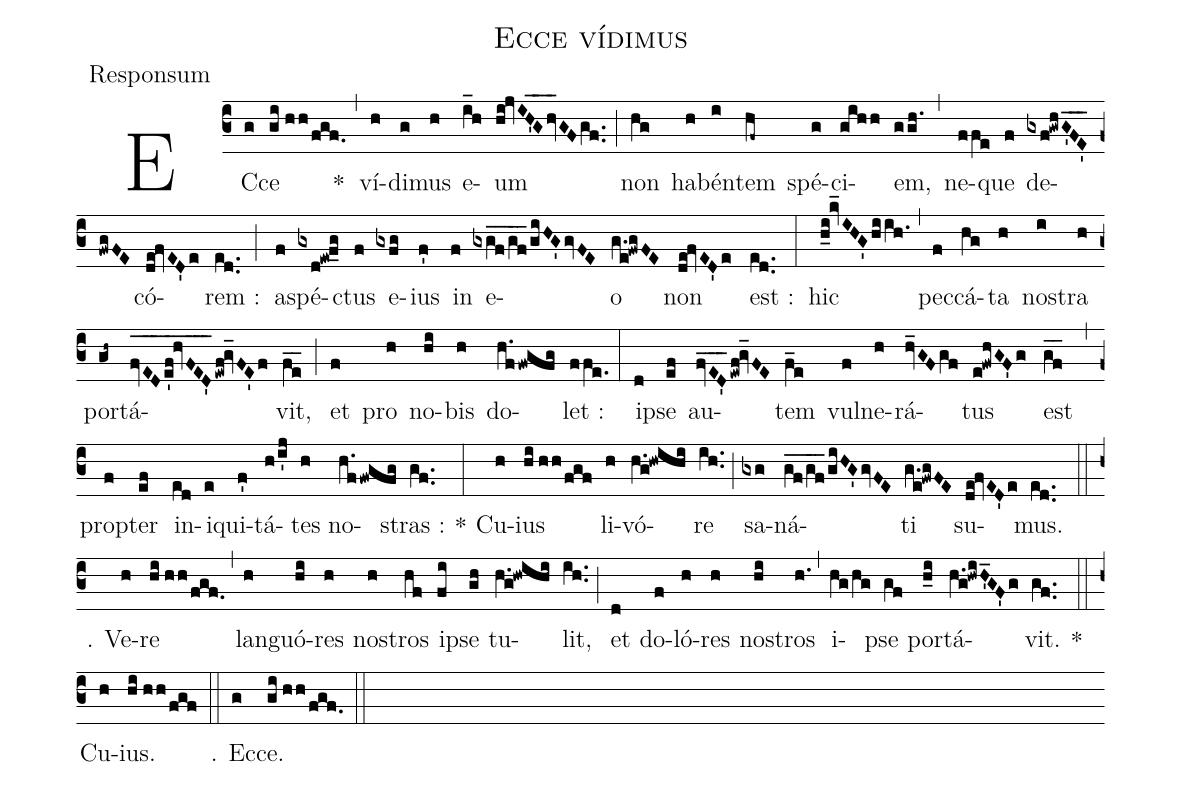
name:Ecce vídimus;
office-part:Responsum;
%%
(c3) EC(g)ce(gi//hh/fgf.) *(,)
ví(h)di(g)mus(h) e(i_h)um(hi!jvIH'_G_hv_GFgf..) (;)
non(hg) ha(h)bén(i)tem(hf~) spé(g)ci(gihh)em,(ggh.) (,)
ne(ffe)que(f) de(gxf!gwhG'_F_E'_fwgFE)có(de!fvED'e)rem :(ed..) (;)
a(f)spé(gxd!ew!f_g)ctus(f) e(gxfg)ius(f') in(f) e(gxgf__/gf__/giHG'gvFE)o(g.e!fwgFE) non(de!fvED'e) est :(ed..) (:)
hic(h_i!kv_IHG'hiih.) (,)
pec(f)cá(hg)ta(h) no(i)stra(h) por(gh~)tá(fvED___e'f_!hvFED'____ewf!gv_FE'f)vit,(fe__) (;)
et(f) pro(h) no(hi)bis(h) do(h.ffwgfg)let :(ffe.) (:)
i(d)pse(ef) au(fvED'___ewf!gv_FE)tem(f_e) vul(f)ne(h)rá(hv_GFgf)tus(e!fwhGF'g) est(gf__) (,)
pro(f)pter (ef) in(ed)i(e)qui(f')tá(h/i'j)tes(h) no(h.ffwgfg)stras :(gf..) *(:)
Cu(h)ius(hi//hh/fgf) li(h)vó(h.g!hwihi)re(ih..) (;)
sa(gxg)ná(gf__/gf__/giHG'gvFE)ti(g.e!fwgFE) su(de!fvED'e)mus.(ed..) (::)

℣. Ve(h)re(hi//hh/fgf.) (,)
lan(h)guó(hi)res(h) no(h)stros(hf) i(fi)pse(gh) tu(h.g!hwihi)lit,(ih..) (;)
et(d) do(f)ló(h)res(h) no(hi)stros(h.) (,)
i(hg/hg)pse(gf) por(h_i)tá(h.g!hwiH'_GF'g)vit.(gf..) *(::)

Cu(h)ius.(hi//hh/fgf) (::)
℟. Ec(g)ce.(gi//hh/fgf.) (::)
